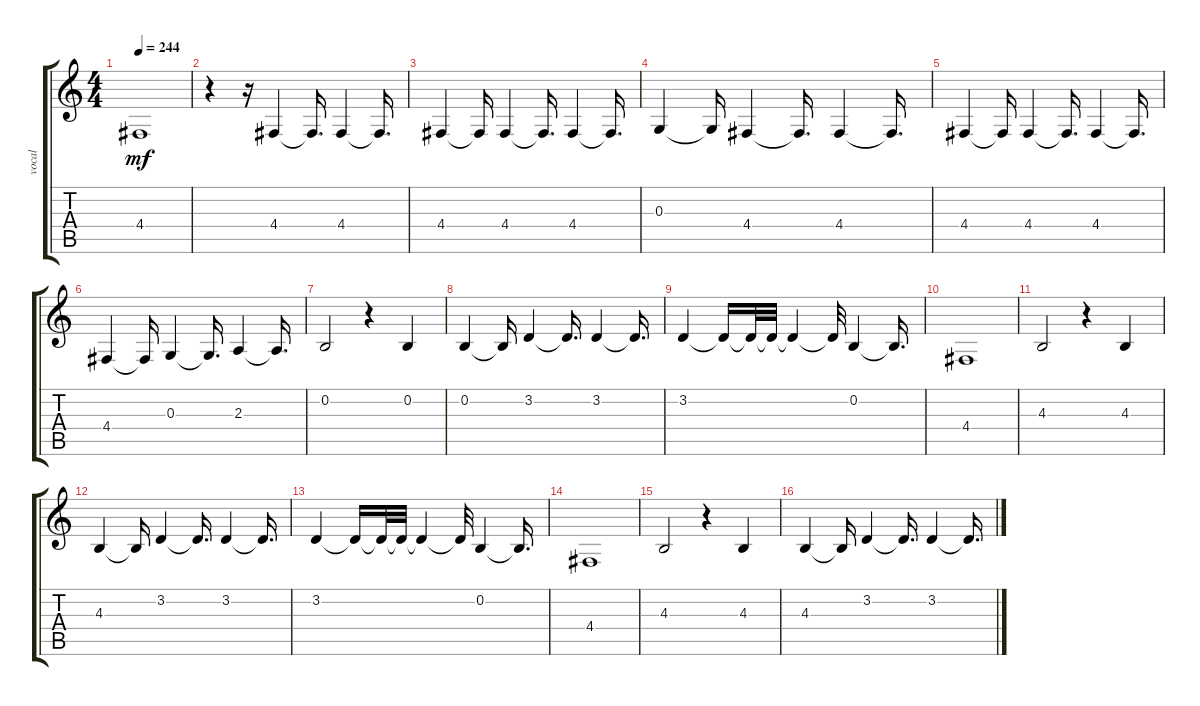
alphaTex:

\track ("vocal" "vocal") {instrument lead2sawtooth}
\staff {score tabs}
\tuning (E4 B3 G3 D3 A2 E2) {hide}
\ts (4 4)
\tempo 244
\clef g2
\ks c
4.4.1{dy mf} |
r.4 r.16 4.4.4 4.4{t}.16{d} 4.4.4 4.4{t}.16{d} |
4.4.4 4.4{t}.16 4.4.4 4.4{t}.16{d} 4.4.4 4.4{t}.16{d} |
0.3.4 0.3{t}.16 4.4.4 4.4{t}.16{d} 4.4.4 4.4{t}.16{d} |
4.4.4 4.4{t}.16 4.4.4 4.4{t}.16{d} 4.4.4 4.4{t}.16{d} |
4.4.4 4.4{t}.16 0.3.4 0.3{t}.16{d} 2.3.4 2.3{t}.16{d} |
0.2.2 r.4 0.2.4 |
0.2.4 0.2{t}.16 3.2.4 3.2{t}.16{d} 3.2.4 3.2{t}.16{d} |
3.2.4 3.2{t}.16 3.2{t}.32 3.2{t}.32 3.2{t}.4 3.2{t}.32 0.2.4 0.2{t}.16{d} |
4.4.1 |
4.3.2 r.4 4.3.4 |
4.3.4 4.3{t}.16 3.2.4 3.2{t}.16{d} 3.2.4 3.2{t}.16{d} |
3.2.4 3.2{t}.16 3.2{t}.32 3.2{t}.32 3.2{t}.4 3.2{t}.32 0.2.4 0.2{t}.16{d} |
4.4.1 |
4.3.2 r.4 4.3.4 |
4.3.4 4.3{t}.16 3.2.4 3.2{t}.16{d} 3.2.4 3.2{t}.16{d}
